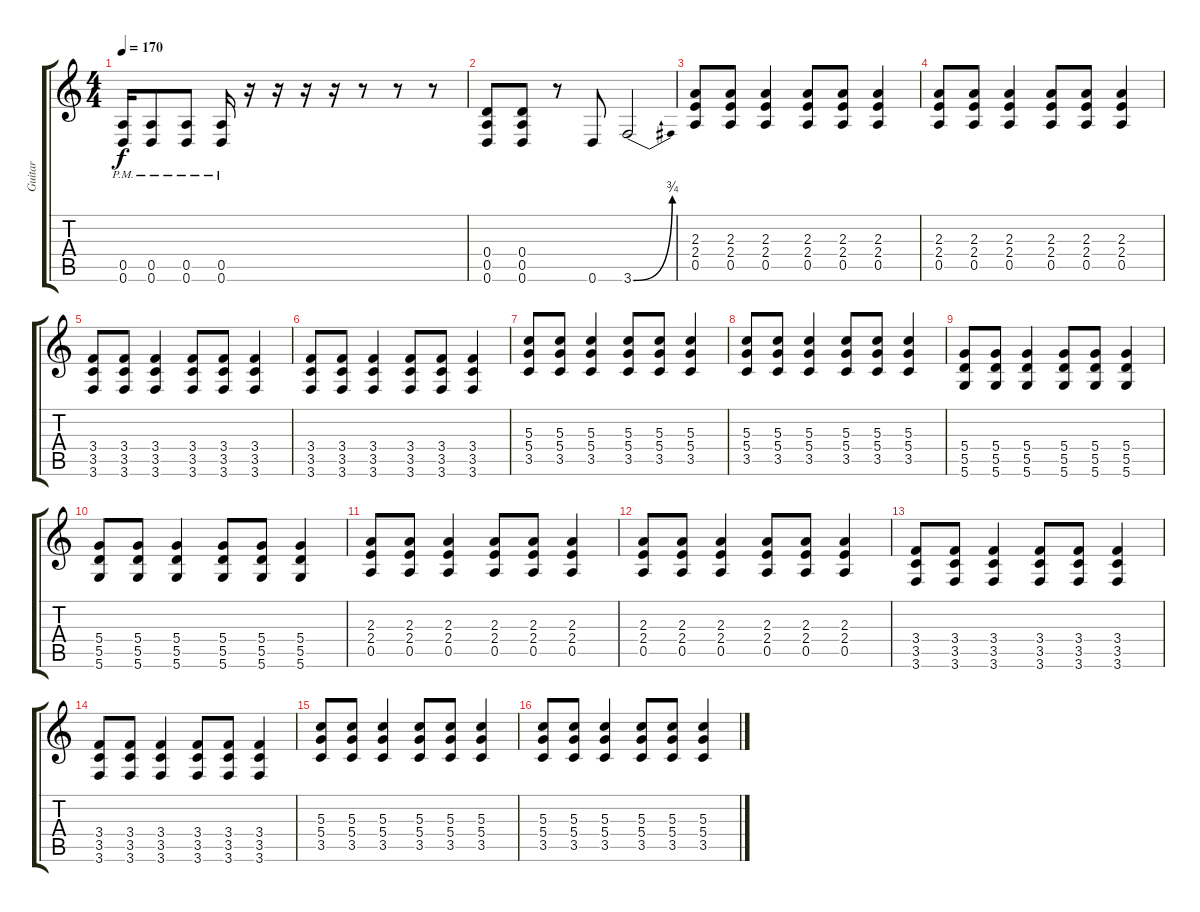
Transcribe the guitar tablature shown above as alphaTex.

\track ("Guitar" "Guitar") {instrument overdrivenguitar}
\staff {score tabs}
\tuning (E4 B3 G3 D3 A2 D2) {hide}
\ts (4 4)
\tempo 170
\clef g2
\ks c
(0.5{pm} 0.6{pm}).16{dy f} (0.5{pm} 0.6{pm}).8 (0.5{pm} 0.6{pm}).8 (0.5{pm} 0.6{pm}).16 r.16 r.16 r.16 r.16 r.8 r.8 r.8 |
(0.4 0.5 0.6).8 (0.4 0.5 0.6).8 r.8 0.6.8 3.6{be (bend 0 0 60 3)}.2 |
(2.3 2.4 0.5).8{volume 8} (2.3 2.4 0.5).8 (2.3 2.4 0.5).4 (2.3 2.4 0.5).8 (2.3 2.4 0.5).8 (2.3 2.4 0.5).4 |
(2.3 2.4 0.5).8 (2.3 2.4 0.5).8 (2.3 2.4 0.5).4 (2.3 2.4 0.5).8 (2.3 2.4 0.5).8 (2.3 2.4 0.5).4 |
(3.4 3.5 3.6).8 (3.4 3.5 3.6).8 (3.4 3.5 3.6).4 (3.4 3.5 3.6).8 (3.4 3.5 3.6).8 (3.4 3.5 3.6).4 |
(3.4 3.5 3.6).8 (3.4 3.5 3.6).8 (3.4 3.5 3.6).4 (3.4 3.5 3.6).8 (3.4 3.5 3.6).8 (3.4 3.5 3.6).4 |
(5.3 5.4 3.5).8{volume 16} (5.3 5.4 3.5).8 (5.3 5.4 3.5).4 (5.3 5.4 3.5).8 (5.3 5.4 3.5).8 (5.3 5.4 3.5).4 |
(5.3 5.4 3.5).8 (5.3 5.4 3.5).8 (5.3 5.4 3.5).4 (5.3 5.4 3.5).8 (5.3 5.4 3.5).8 (5.3 5.4 3.5).4 |
(5.4 5.5 5.6).8 (5.4 5.5 5.6).8 (5.4 5.5 5.6).4 (5.4 5.5 5.6).8 (5.4 5.5 5.6).8 (5.4 5.5 5.6).4 |
(5.4 5.5 5.6).8 (5.4 5.5 5.6).8 (5.4 5.5 5.6).4 (5.4 5.5 5.6).8 (5.4 5.5 5.6).8 (5.4 5.5 5.6).4 |
(2.3 2.4 0.5).8 (2.3 2.4 0.5).8 (2.3 2.4 0.5).4 (2.3 2.4 0.5).8 (2.3 2.4 0.5).8 (2.3 2.4 0.5).4 |
(2.3 2.4 0.5).8 (2.3 2.4 0.5).8 (2.3 2.4 0.5).4 (2.3 2.4 0.5).8 (2.3 2.4 0.5).8 (2.3 2.4 0.5).4 |
(3.4 3.5 3.6).8 (3.4 3.5 3.6).8 (3.4 3.5 3.6).4 (3.4 3.5 3.6).8 (3.4 3.5 3.6).8 (3.4 3.5 3.6).4 |
(3.4 3.5 3.6).8 (3.4 3.5 3.6).8 (3.4 3.5 3.6).4 (3.4 3.5 3.6).8 (3.4 3.5 3.6).8 (3.4 3.5 3.6).4 |
(5.3 5.4 3.5).8{volume 16} (5.3 5.4 3.5).8 (5.3 5.4 3.5).4 (5.3 5.4 3.5).8 (5.3 5.4 3.5).8 (5.3 5.4 3.5).4 |
(5.3 5.4 3.5).8 (5.3 5.4 3.5).8 (5.3 5.4 3.5).4 (5.3 5.4 3.5).8 (5.3 5.4 3.5).8 (5.3 5.4 3.5).4
